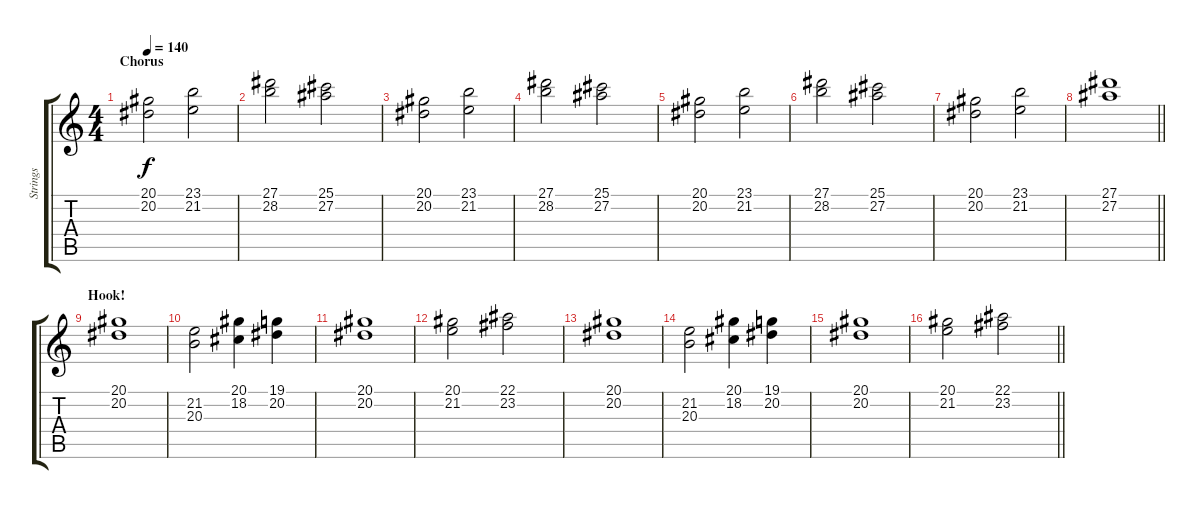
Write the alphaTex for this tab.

\track ("Strings" "Strings") {instrument stringensemble1}
\staff {score tabs}
\tuning (C4 G3 Eb3 Bb2 F2 C2) {hide}
\ts (4 4)
\section ("" "Chorus")
\tempo 140
\clef g2
\ks c
(20.1 20.2).2{dy f} (23.1 21.2).2 |
(27.1 28.2).2 (25.1 27.2).2 |
(20.1 20.2).2 (23.1 21.2).2 |
(27.1 28.2).2 (25.1 27.2).2 |
(20.1 20.2).2 (23.1 21.2).2 |
(27.1 28.2).2 (25.1 27.2).2 |
(20.1 20.2).2 (23.1 21.2).2 |
\barLineRight lightlight
(27.1 27.2).1 |
\section ("" "Hook!")
(20.1 20.2).1 |
(21.2 20.3).2 (20.1 18.2).4 (19.1 20.2).4 |
(20.1 20.2).1 |
(20.1 21.2).2 (22.1 23.2).2 |
(20.1 20.2).1 |
(21.2 20.3).2 (20.1 18.2).4 (19.1 20.2).4 |
(20.1 20.2).1 |
\barLineRight lightlight
(20.1 21.2).2 (22.1 23.2).2
